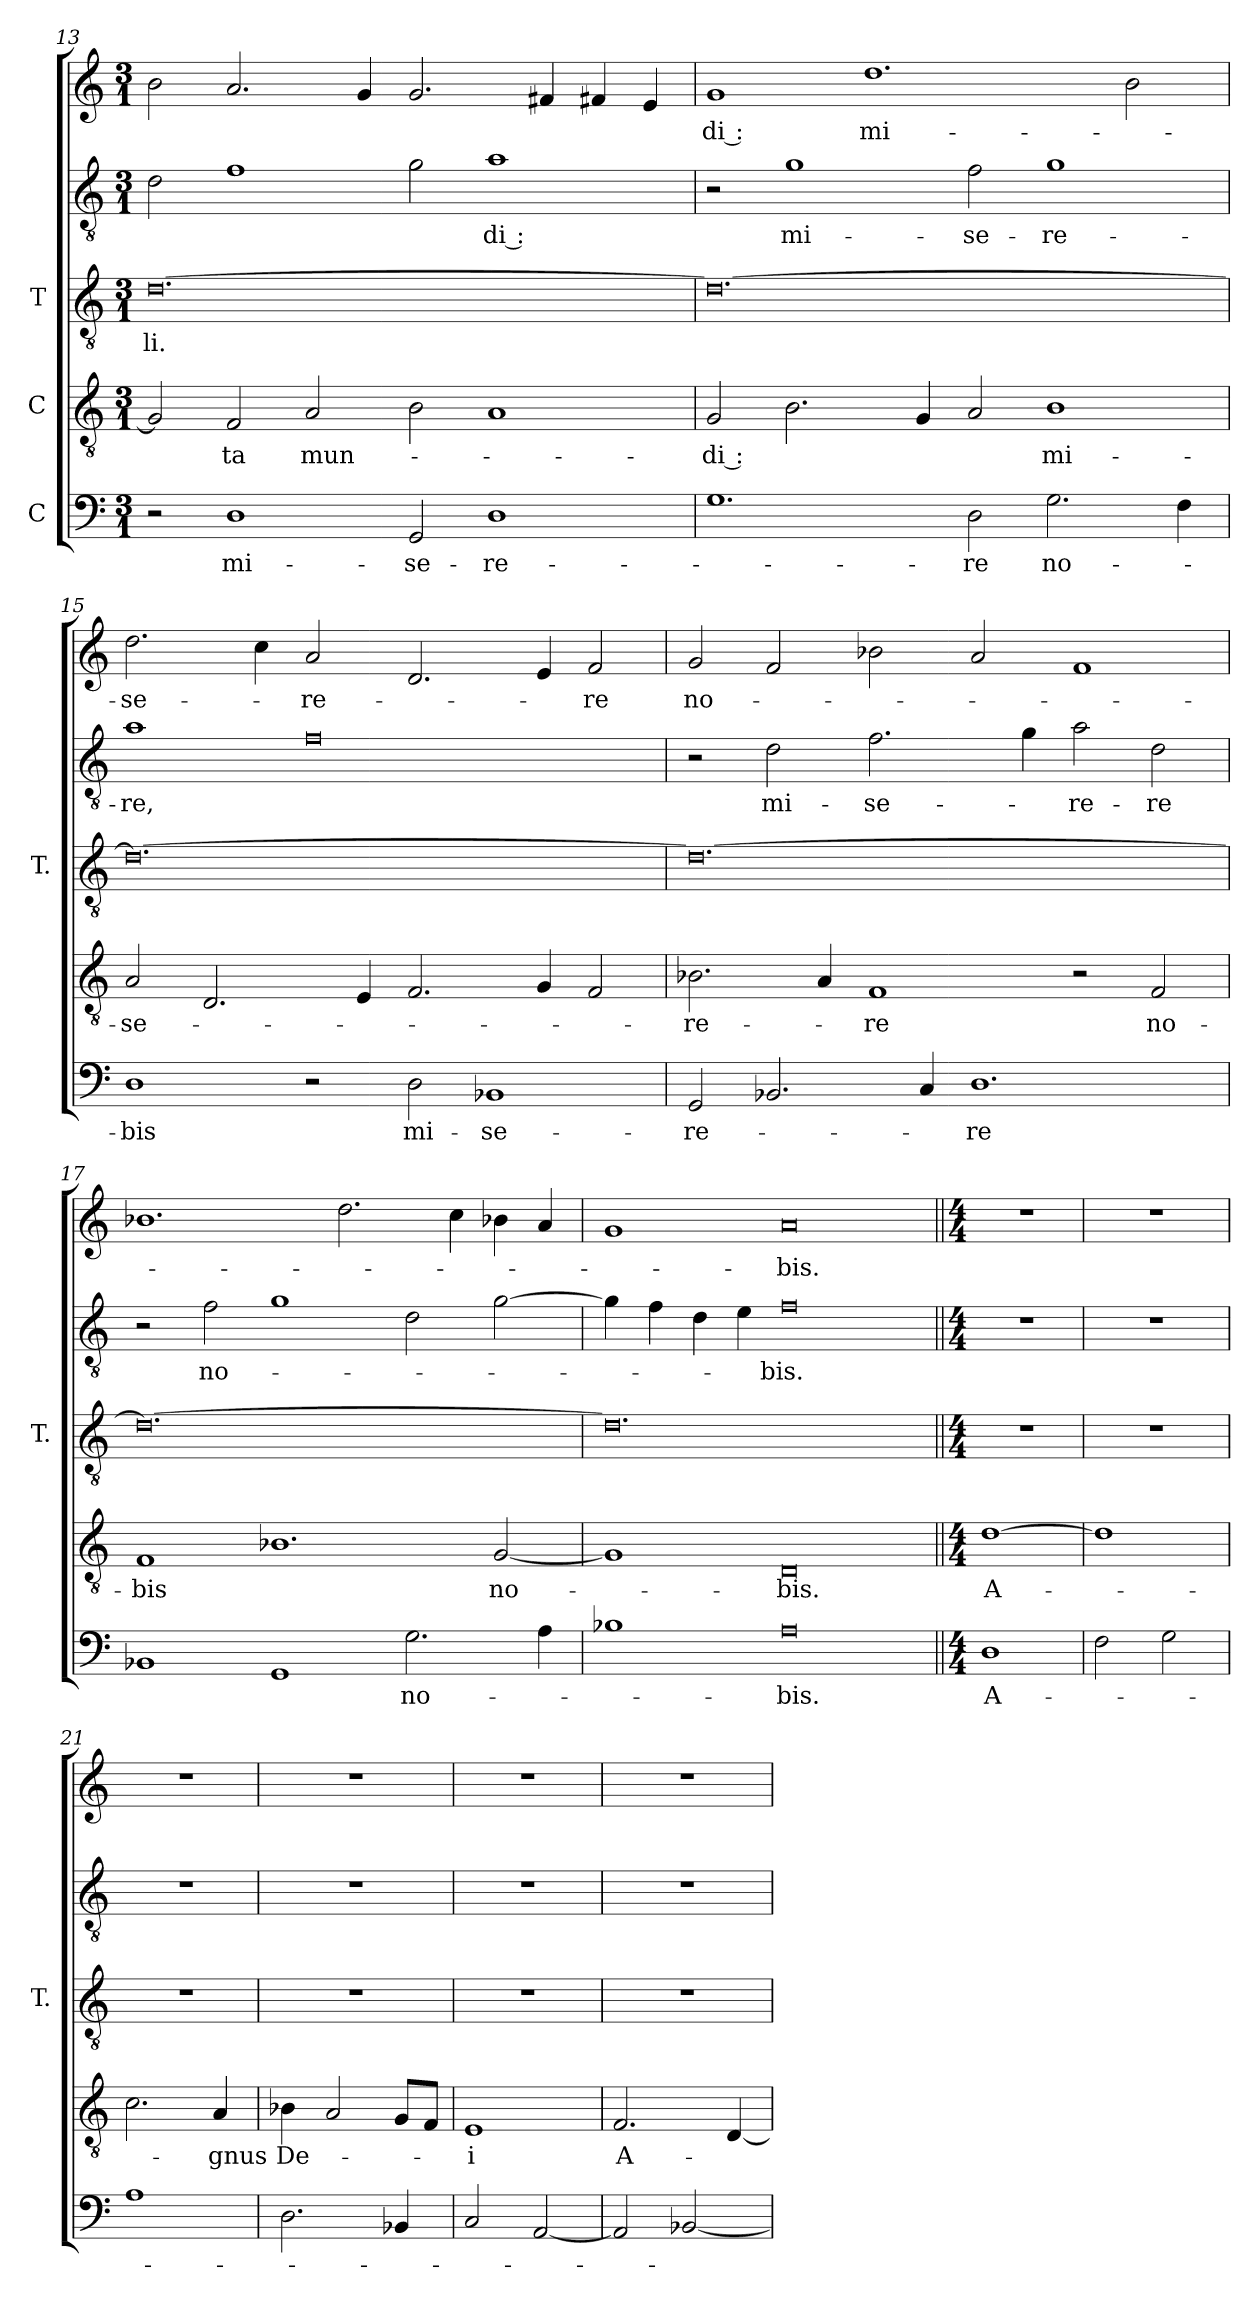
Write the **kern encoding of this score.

**kern	**text	**kern	**text	**kern	**text	**kern	**text	**kern	**text
*part5	*part5	*part4	*part4	*part3	*part3	*part2	*part2	*part1	*part1
*staff5	*staff5	*staff4	*staff4	*staff3	*staff3	*staff2	*staff2	*staff1	*staff1
*I"C	*	*I"C	*	*I"T	*	*	*	*	*
*	*	*	*	*I'T.	*	*	*	*	*
*clefF4	*	*clefGv2	*	*clefGv2	*	*clefGv2	*	*clefG2	*
*	*	*ITrd7c12	*	*ITrd7c12	*	*ITrd7c12	*	*	*
*k[]	*	*k[]	*	*k[]	*	*k[]	*	*k[]	*
*C:	*	*C:	*	*C:	*	*C:	*	*C:	*
*M3/1	*	*M3/1	*	*M3/1	*	*M3/1	*	*M3/1	*
=13	=13	=13	=13	=13	=13	=13	=13	=13	=13
2r	.	2GG/]	.	[0.D\	-li.	2D\	.	2b\	.
1D\	mi-	2FF/	-ta	.	.	1F/	.	2.a/	.
.	.	2AA/	mun-	.	.	.	.	.	.
.	.	.	.	.	.	.	.	4g/	.
2GG/	-se-	2BB\	.	.	.	2G\	.	2.g/	.
1D\	-re-	1AA/	.	.	.	1A/	-di :	.	.
.	.	.	.	.	.	.	.	4f#X/	.
.	.	.	.	.	.	.	.	4f#X/	.
.	.	.	.	.	.	.	.	4e/	.
=14	=14	=14	=14	=14	=14	=14	=14	=14	=14
1.G/	.	2GG/	-di :	0.D\_	.	2r	.	1g/	-di :
.	.	2.BB\	.	.	.	1G/	mi-	.	.
.	.	.	.	.	.	.	.	1.dd/	mi-
.	.	4GG/	.	.	.	.	.	.	.
2D\	-re	2AA/	.	.	.	2F\	-se-	.	.
2.G\	no-	1BB\	mi-	.	.	1G/	-re-	.	.
.	.	.	.	.	.	.	.	2b\	.
4F\	.	.	.	.	.	.	.	.	.
=15	=15	=15	=15	=15	=15	=15	=15	=15	=15
1D\	-bis	2AA/	-se-	0.D\_	.	1A/	-re,	2.dd\	-se-
.	.	2.DD/	.	.	.	.	.	.	.
.	.	.	.	.	.	.	.	4cc\	.
2r	.	.	.	.	.	0F/	.	2a/	-re-
.	.	4EE/	.	.	.	.	.	.	.
2D\	mi-	2.FF/	.	.	.	.	.	2.d/	.
1BB-X/	-se-	.	.	.	.	.	.	.	.
.	.	4GG/	.	.	.	.	.	4e/	.
.	.	2FF/	.	.	.	.	.	2f/	-re
!!LO:LB:g=z
=16	=16	=16	=16	=16	=16	=16	=16	=16	=16
2GG/	-re-	2.BB-X\	-re-	0.D\_	.	2r	.	2g/	no-
2.BB-X/	.	.	.	.	.	2D\	mi-	2f/	.
.	.	4AA/	.	.	.	.	.	.	.
.	.	1FF/	-re	.	.	2.F\	-se-	2b-X\	.
4C/	.	.	.	.	.	.	.	.	.
1.D\	-re	.	.	.	.	.	.	2a/	.
.	.	.	.	.	.	4G\	.	.	.
.	.	2r	.	.	.	2A\	-re-	1f/	.
.	.	2FF/	no-	.	.	2D\	-re	.	.
=17	=17	=17	=17	=17	=17	=17	=17	=17	=17
1BB-X/	.	1FF/	-bis	0.D\_	.	2r	.	1.b-X\	.
.	.	.	.	.	.	2F\	no-	.	.
1GG/	.	1.BB-X\	.	.	.	1G/	.	.	.
.	.	.	.	.	.	.	.	2.dd\	.
2.G\	no-	.	.	.	.	2D\	.	.	.
.	.	.	.	.	.	.	.	4cc\	.
.	.	[2GG/	no-	.	.	[2G\	.	4b-X\	.
4A\	.	.	.	.	.	.	.	4a/	.
=18	=18	=18	=18	=18	=18	=18	=18	=18	=18
1B-X/	.	1GG/]	.	0.D/]	.	4G\]	.	1g/	.
.	.	.	.	.	.	4F\	.	.	.
.	.	.	.	.	.	4D\	.	.	.
.	.	.	.	.	.	4E\	.	.	.
0A/	-bis.	0DD/	-bis.	.	.	0F/	-bis.	0a/	-bis.
!!LO:LB:g=z
=19||	=19||	=19||	=19||	=19||	=19||	=19||	=19||	=19||	=19||
*M4/4	*	*M4/4	*	*M4/4	*	*M4/4	*	*M4/4	*
1D\	A-	[1D\	A-	1r	.	1r	.	1r	.
=20	=20	=20	=20	=20	=20	=20	=20	=20	=20
2F\	.	1D/]	.	1r	.	1r	.	1r	.
2G\	.	.	.	.	.	.	.	.	.
=21	=21	=21	=21	=21	=21	=21	=21	=21	=21
1A/	.	2.C\	.	1r	.	1r	.	1r	.
.	.	4AA/	-gnus	.	.	.	.	.	.
=22	=22	=22	=22	=22	=22	=22	=22	=22	=22
2.D\	.	4BB-X\	De-	1r	.	1r	.	1r	.
.	.	2AA/	.	.	.	.	.	.	.
4BB-X/	.	8GG/L	.	.	.	.	.	.	.
.	.	8FF/J	.	.	.	.	.	.	.
=23	=23	=23	=23	=23	=23	=23	=23	=23	=23
2C/	.	1EE/	-i	1r	.	1r	.	1r	.
[2AA/	.	.	.	.	.	.	.	.	.
=24	=24	=24	=24	=24	=24	=24	=24	=24	=24
2AA/]	.	2.FF/	A-	1r	.	1r	.	1r	.
[2BB-X/	.	.	.	.	.	.	.	.	.
.	.	[4DD/	.	.	.	.	.	.	.
=	=	=	=	=	=	=	=	=	=
*-	*-	*-	*-	*-	*-	*-	*-	*-	*-
